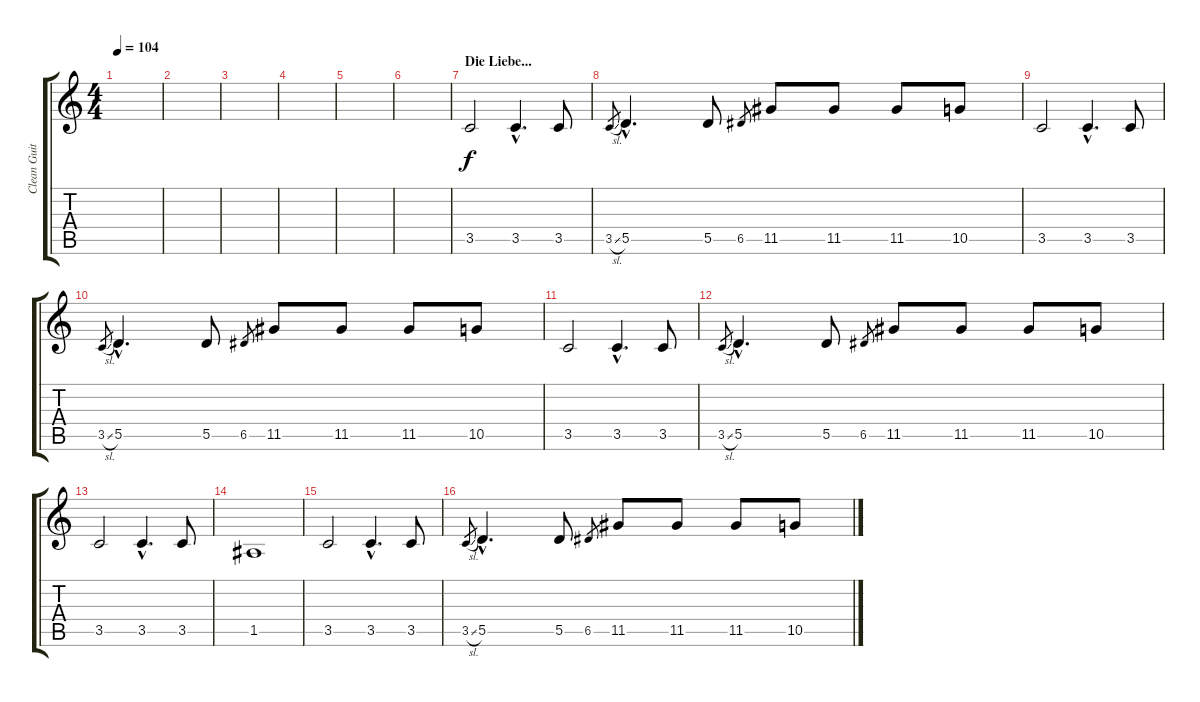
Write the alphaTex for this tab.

\track ("Clean Guitar 2" "Clean Guit") {instrument electricguitarclean}
\staff {score tabs}
\tuning (E4 B3 G3 D3 A2 D2) {hide}
\ts (4 4)
\tempo 104
\clef g2
\ks c
|
|
|
|
|
|
\section ("" "Die Liebe...")
3.5.2 3.5{hac}.4{d} 3.5.8 |
3.5{sl}.8{gr} 5.5{hac}.4{d} 5.5.8 6.5.8{gr} 11.5.8 11.5.8 11.5.8 10.5.8 |
3.5.2 3.5{hac}.4{d} 3.5.8 |
3.5{sl}.8{gr} 5.5{hac}.4{d} 5.5.8 6.5.8{gr} 11.5.8 11.5.8 11.5.8 10.5.8 |
3.5.2 3.5{hac}.4{d} 3.5.8 |
3.5{sl}.8{gr} 5.5{hac}.4{d} 5.5.8 6.5.8{gr} 11.5.8 11.5.8 11.5.8 10.5.8 |
3.5.2 3.5{hac}.4{d} 3.5.8 |
1.5.1 |
3.5.2 3.5{hac}.4{d} 3.5.8 |
3.5{sl}.8{gr} 5.5{hac}.4{d} 5.5.8 6.5.8{gr} 11.5.8 11.5.8 11.5.8 10.5.8
